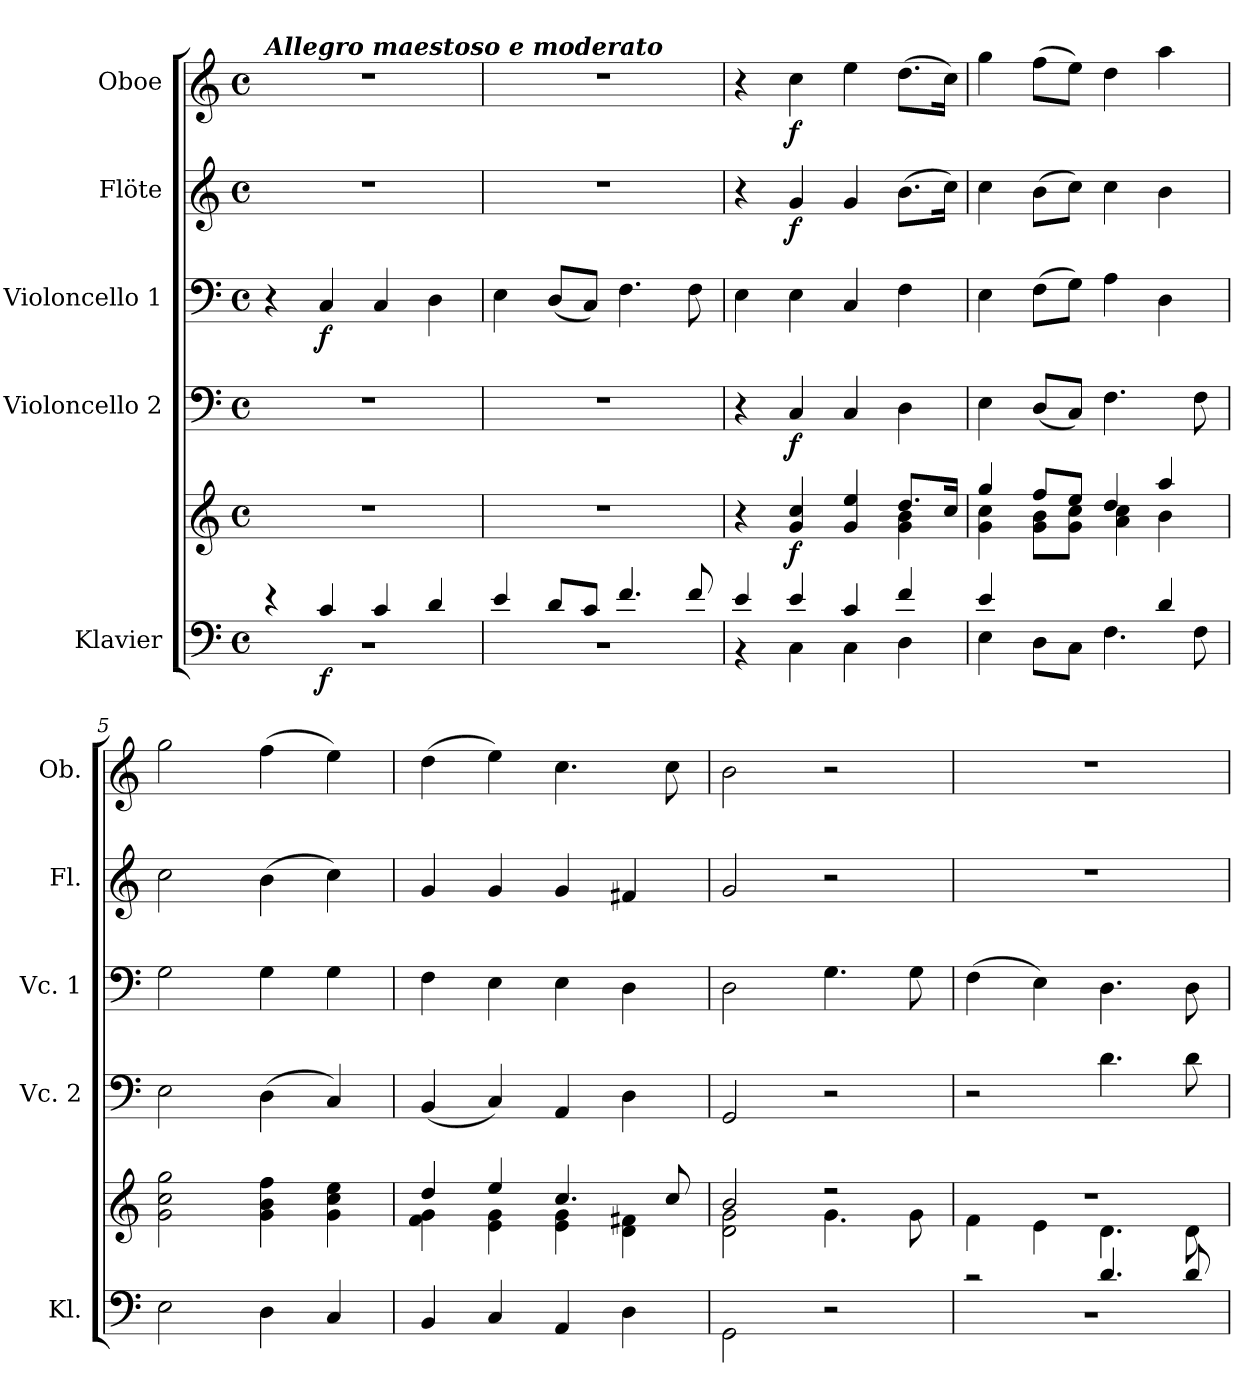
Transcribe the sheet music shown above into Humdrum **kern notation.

**kern	**kern	**dynam	**kern	**dynam	**kern	**dynam	**kern	**dynam	**kern	**dynam
*part5	*part5	*part5	*part4	*part4	*part3	*part3	*part2	*part2	*part1	*part1
*staff6	*staff5	*staff5/6	*staff4	*staff4	*staff3	*staff3	*staff2	*staff2	*staff1	*staff1
*I"Klavier	*	*	*I"Violoncello 2	*	*I"Violoncello 1	*	*I"Flöte	*	*I"Oboe	*
*I'Kl.	*	*	*I'Vc. 2	*	*I'Vc. 1	*	*I'Fl.	*	*I'Ob.	*
*clefF4	*clefG2	*	*clefF4	*	*clefF4	*	*clefG2	*	*clefG2	*
*k[]	*k[]	*	*k[]	*	*k[]	*	*k[]	*	*k[]	*
*M4/4	*M4/4	*	*M4/4	*	*M4/4	*	*M4/4	*	*M4/4	*
*met(c)	*met(c)	*	*met(c)	*	*met(c)	*	*met(c)	*	*met(c)	*
*MM120	*MM120	*	*MM120	*	*MM120	*	*MM120	*	*MM120	*
=1	=1	=1	=1	=1	=1	=1	=1	=1	=1	=1
*^	*	*	*	*	*	*	*	*	*	*
!	!	!	!	!	!	!	!	!	!	!LO:TX:a:Bi:t=Allegro maestoso e moderato	!
4r	1r	1r	.	1r	.	4r	.	1r	.	1r	.
!	!	!	!LO:DY:b=2	!	!	!	!LO:DY:b	!	!	!	!
4c/	.	.	f	.	.	4C/	f	.	.	.	.
4c/	.	.	.	.	.	4C/	.	.	.	.	.
4d/	.	.	.	.	.	4D\	.	.	.	.	.
=2	=2	=2	=2	=2	=2	=2	=2	=2	=2	=2	=2
4e/	1r	1r	.	1r	.	4E\	.	1r	.	1r	.
8d/L	.	.	.	.	.	(<8D/L	.	.	.	.	.
8c/J	.	.	.	.	.	8C/J)	.	.	.	.	.
4.f/	.	.	.	.	.	4.F\	.	.	.	.	.
8f/	.	.	.	.	.	8F\	.	.	.	.	.
=3	=3	=3	=3	=3	=3	=3	=3	=3	=3	=3	=3
*	*	*^	*	*	*	*	*	*	*	*	*
4e/	4r	4r	4ryy	.	4r	.	4E\	.	4r	.	4r	.
!	!	!	!	!LO:DY:b	!	!LO:DY:b	!	!	!	!LO:DY:b	!	!LO:DY:b
4e/	4C\	4g/ 4cc/	2ryy	f	4C/	f	4E\	.	4g/	f	4cc\	f
4c/	4C\	4g/ 4ee/	.	.	4C/	.	4C/	.	4g/	.	4ee\	.
4f/	4D\	8.dd/L	4g\ 4b\	.	4D\	.	4F\	.	(>8.b\L	.	(>8.dd\L	.
.	.	16cc/Jk	.	.	.	.	.	.	16cc\Jk)	.	16cc\Jk)	.
=4	=4	=4	=4	=4	=4	=4	=4	=4	=4	=4	=4	=4
4e/	4E\	4gg/	4g\ 4cc\	.	4E\	.	4E\	.	4cc\	.	4gg\	.
4ryy	8D\L	8ff/L	8g\ 8b\L	.	(<8D/L	.	(>8F\L	.	(>8b\L	.	(>8ff\L	.
.	8C\J	8ee/J	8g\ 8cc\J	.	8C/J)	.	8G\J)	.	8cc\J)	.	8ee\J)	.
4ryy	4.F\	4dd/	4a\ 4cc\	.	4.F\	.	4A\	.	4cc\	.	4dd\	.
4d/	.	4aa/	4b\	.	.	.	4D\	.	4b\	.	4aa\	.
.	8F\	.	.	.	8F\	.	.	.	.	.	.	.
*v	*v	*	*	*	*	*	*	*	*	*	*	*
*	*v	*v	*	*	*	*	*	*	*	*	*
=5	=5	=5	=5	=5	=5	=5	=5	=5	=5	=5
2E\	2g\ 2cc\ 2gg\	.	2E\	.	2G\	.	2cc\	.	2gg\	.
4D\	4g\ 4b\ 4ff\	.	(>4D\	.	4G\	.	(>4b\	.	(>4ff\	.
4C/	4g\ 4cc\ 4ee\	.	4C/)	.	4G\	.	4cc\)	.	4ee\)	.
=6	=6	=6	=6	=6	=6	=6	=6	=6	=6	=6
*	*^	*	*	*	*	*	*	*	*	*
4BB/	4dd/	4f\ 4g\	.	(<4BB/	.	4F\	.	4g/	.	(>4dd\	.
4C/	4ee/	4e\ 4g\	.	4C/)	.	4E\	.	4g/	.	4ee\)	.
4AA/	4.cc/	4e\ 4g\	.	4AA/	.	4E\	.	4g/	.	4.cc\	.
4D\	.	4d\ 4f#X\	.	4D\	.	4D\	.	4f#X/	.	.	.
.	8cc/	.	.	.	.	.	.	.	.	8cc\	.
=7	=7	=7	=7	=7	=7	=7	=7	=7	=7	=7	=7
*^	*	*	*	*	*	*	*	*	*	*	*
2ryy	2GG\	2b/	2d\ 2g\	.	2GG/	.	2D\	.	2g/	.	2b\	.
2r	2ryy	2r	4.g\	.	2r	.	4.G\	.	2r	.	2r	.
.	.	.	8g\	.	.	.	8G\	.	.	.	.	.
!!LO:LB:g=z
=8	=8	=8	=8	=8	=8	=8	=8	=8	=8	=8	=8	=8
2r	1r	1r	4f\	.	2r	.	(>4F\	.	1r	.	1r	.
.	.	.	4e\	.	.	.	4E\)	.	.	.	.	.
4.d/	.	.	4.d\	.	4.d\	.	4.D\	.	.	.	.	.
8d/	.	.	8d\	.	8d\	.	8D\	.	.	.	.	.
*v	*v	*	*	*	*	*	*	*	*	*	*	*
*	*v	*v	*	*	*	*	*	*	*	*	*
=	=	=	=	=	=	=	=	=	=	=
*-	*-	*-	*-	*-	*-	*-	*-	*-	*-	*-
